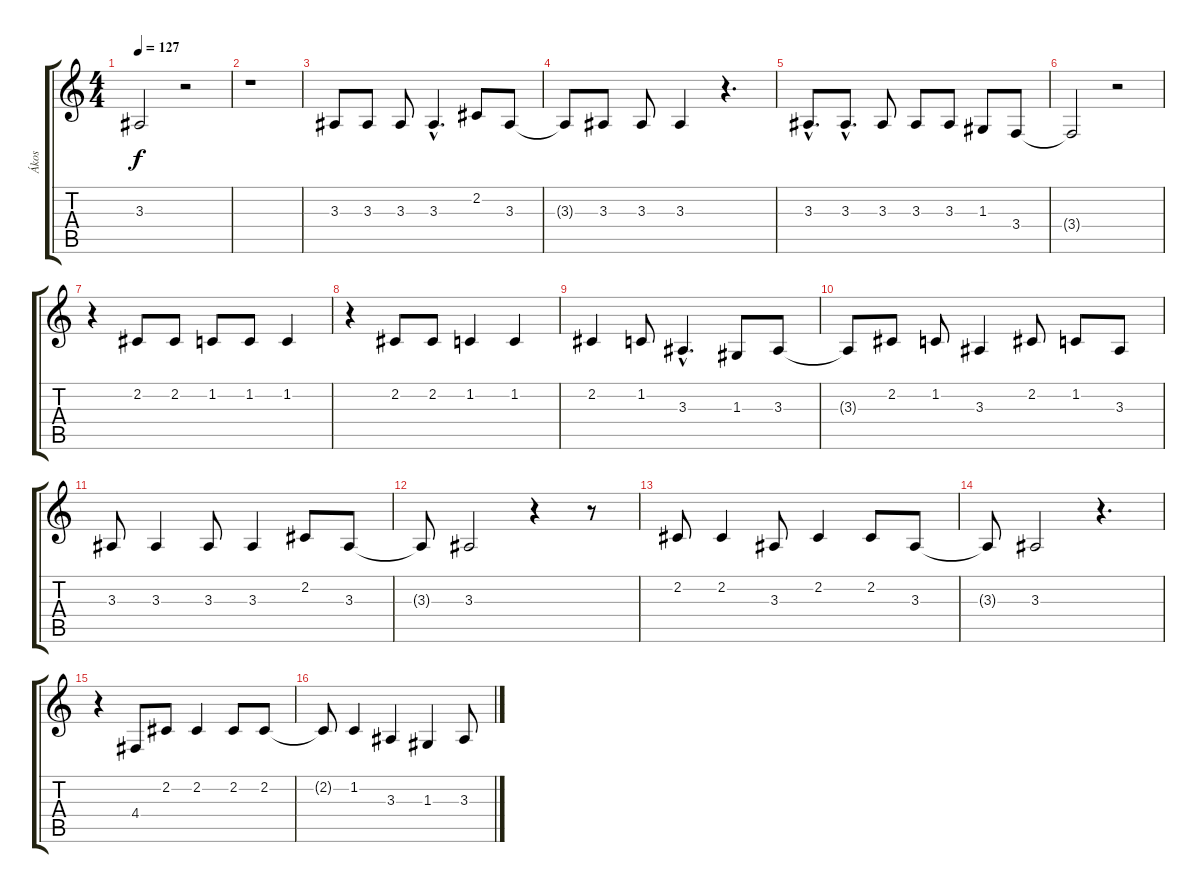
\track ("Ákos" "Ákos") {instrument tenorsax}
\staff {score tabs}
\tuning (E4 B3 G3 D3 A2 E2) {hide}
\ts (4 4)
\tempo 127
\clef g2
\ks c
3.3{t}.2{dy f} r.2 |
r.1 |
3.3.8 3.3.8 3.3.8 3.3{hac}.4{d} 2.2.8 3.3.8 |
3.3{t}.8 3.3.8 3.3.8 3.3.4 r.4{d} |
3.3{hac}.8{d} 3.3{hac}.8{d} 3.3.8 3.3.8 3.3.8 1.3.8 3.4.8 |
3.4{t}.2 r.2 |
r.4 2.2.8 2.2.8 1.2.8 1.2.8 1.2.4 |
r.4 2.2.8 2.2.8 1.2.4 1.2.4 |
2.2.4 1.2.8 3.3{hac}.4{d} 1.3.8 3.3.8 |
3.3{t}.8 2.2.8 1.2.8 3.3.4 2.2.8{volume 11} 1.2.8 3.3.8 |
3.3.8{volume 13} 3.3.4 3.3.8 3.3.4 2.2.8 3.3.8 |
3.3{t}.8 3.3.2 r.4 r.8 |
2.2.8 2.2.4 3.3.8 2.2.4 2.2.8 3.3.8 |
3.3{t}.8 3.3.2 r.4{d} |
r.4 4.4.8 2.2.8 2.2.4 2.2.8 2.2.8 |
2.2{t}.8 1.2.4 3.3.4 1.3.4 3.3.8
